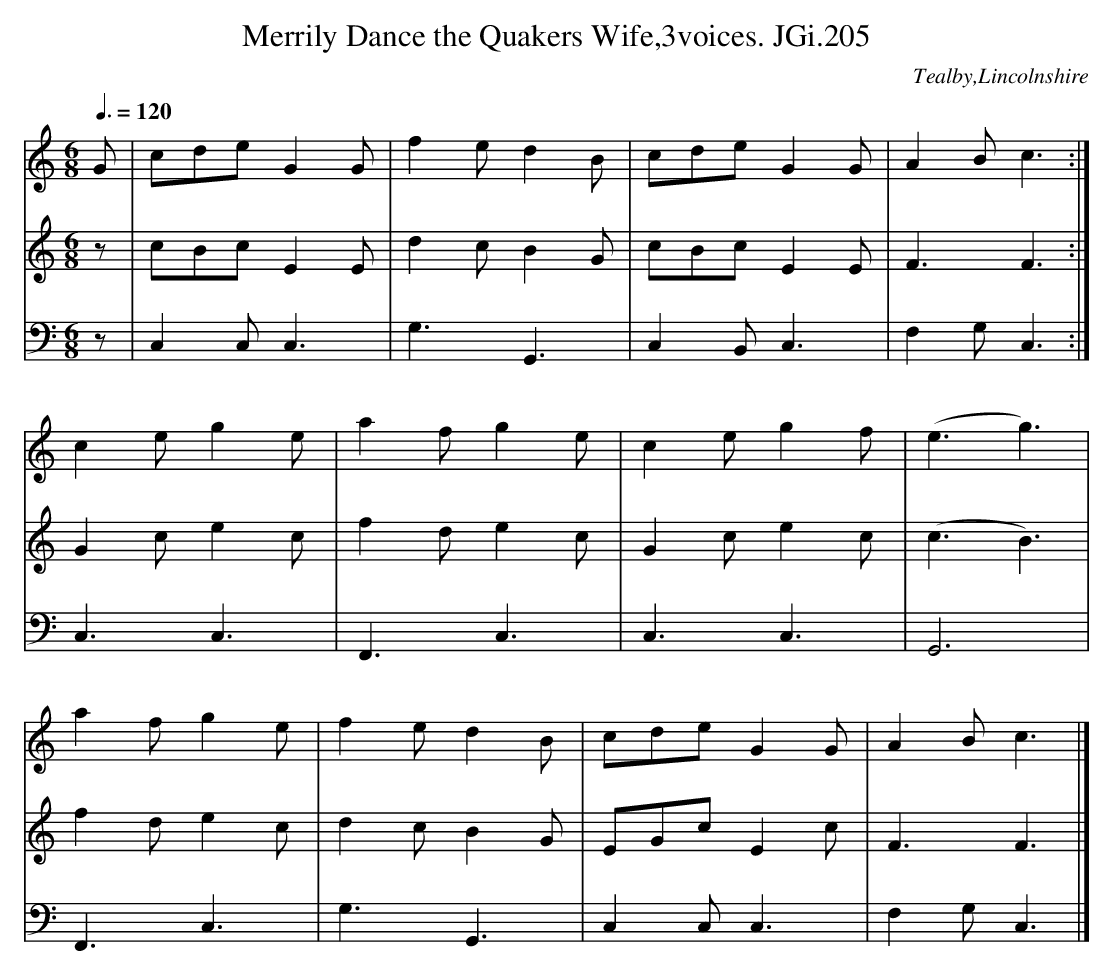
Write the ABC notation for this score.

X:1
T:Merrily Dance the Quakers Wife,3voices. JGi.205
L:1/8
M:6/8
O:Tealby,Lincolnshire
Q:3/8=120
K:C
[V:1]G|cde G2G|f2ed2B|cdeG2G|A2Bc3:|
[V:2]z|cBcE2E|d2cB2G|cBcE2E|F3F3:|
[V:3]z|C,2C,C,3|G,3G,,3|C,2B,,C,3|F,2G,C,3:|
[V:1]c2eg2e|a2fg2e|c2eg2f|(e3g3)|
[V:2]G2ce2c|f2de2c|G2ce2c|(c3B3)|
[V:3]C,3C,3|F,,3C,3|C,3C,3|G,,6|
[V:1]a2fg2e|f2ed2B|cdeG2G|A2Bc3|]
[V:2]f2de2c|d2cB2G|EGc E2c|F3F3|]
[V:3]F,,3C,3|G,3G,,3|C,2C,C,3|F,2G,C,3|]
